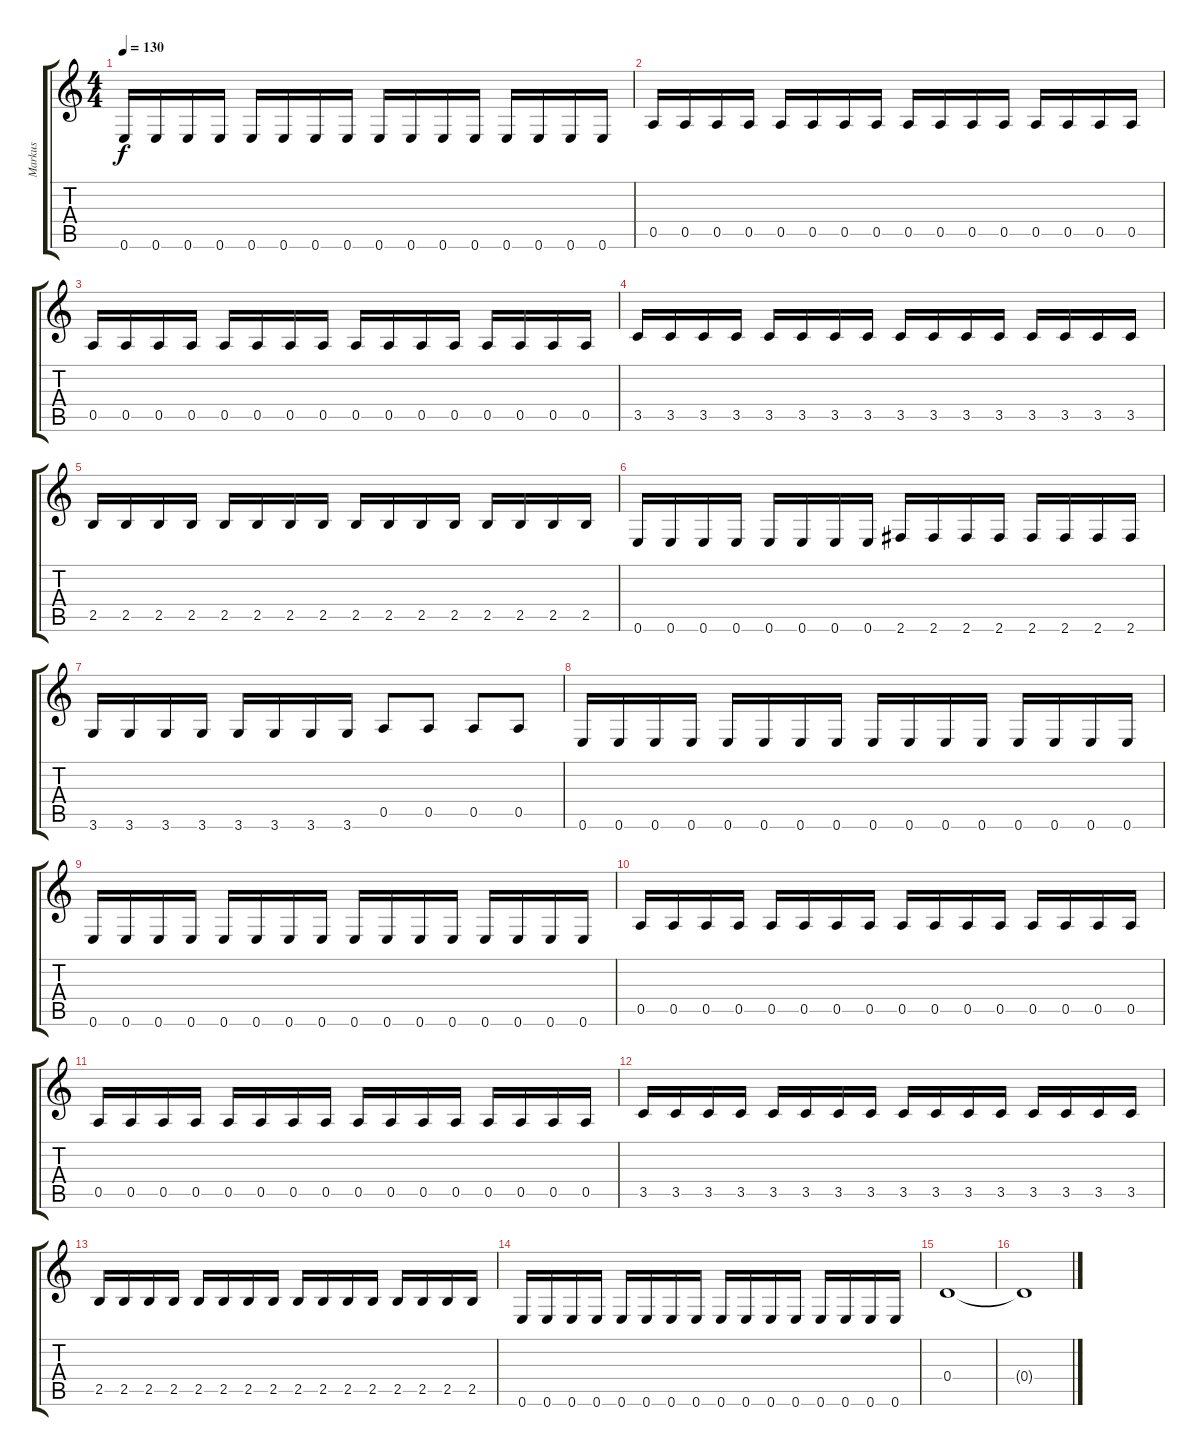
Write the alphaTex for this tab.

\track ("Markus" "Markus") {instrument electricbasspick}
\staff {score tabs}
\tuning (E4 B3 G3 D3 A2 E2) {hide}
\ts (4 4)
\tempo 130
\clef g2
\ks c
0.6.16{dy f} 0.6.16 0.6.16 0.6.16 0.6.16 0.6.16 0.6.16 0.6.16 0.6.16 0.6.16 0.6.16 0.6.16 0.6.16 0.6.16 0.6.16 0.6.16 |
0.5.16 0.5.16 0.5.16 0.5.16 0.5.16 0.5.16 0.5.16 0.5.16 0.5.16 0.5.16 0.5.16 0.5.16 0.5.16 0.5.16 0.5.16 0.5.16 |
0.5.16 0.5.16 0.5.16 0.5.16 0.5.16 0.5.16 0.5.16 0.5.16 0.5.16 0.5.16 0.5.16 0.5.16 0.5.16 0.5.16 0.5.16 0.5.16 |
3.5.16 3.5.16 3.5.16 3.5.16 3.5.16 3.5.16 3.5.16 3.5.16 3.5.16 3.5.16 3.5.16 3.5.16 3.5.16 3.5.16 3.5.16 3.5.16 |
2.5.16 2.5.16 2.5.16 2.5.16 2.5.16 2.5.16 2.5.16 2.5.16 2.5.16 2.5.16 2.5.16 2.5.16 2.5.16 2.5.16 2.5.16 2.5.16 |
0.6.16 0.6.16 0.6.16 0.6.16 0.6.16 0.6.16 0.6.16 0.6.16 2.6.16 2.6.16 2.6.16 2.6.16 2.6.16 2.6.16 2.6.16 2.6.16 |
3.6.16 3.6.16 3.6.16 3.6.16 3.6.16 3.6.16 3.6.16 3.6.16 0.5.8 0.5.8 0.5.8 0.5.8 |
0.6.16 0.6.16 0.6.16 0.6.16 0.6.16 0.6.16 0.6.16 0.6.16 0.6.16 0.6.16 0.6.16 0.6.16 0.6.16 0.6.16 0.6.16 0.6.16 |
0.6.16 0.6.16 0.6.16 0.6.16 0.6.16 0.6.16 0.6.16 0.6.16 0.6.16 0.6.16 0.6.16 0.6.16 0.6.16 0.6.16 0.6.16 0.6.16 |
0.5.16 0.5.16 0.5.16 0.5.16 0.5.16 0.5.16 0.5.16 0.5.16 0.5.16 0.5.16 0.5.16 0.5.16 0.5.16 0.5.16 0.5.16 0.5.16 |
0.5.16 0.5.16 0.5.16 0.5.16 0.5.16 0.5.16 0.5.16 0.5.16 0.5.16 0.5.16 0.5.16 0.5.16 0.5.16 0.5.16 0.5.16 0.5.16 |
3.5.16 3.5.16 3.5.16 3.5.16 3.5.16 3.5.16 3.5.16 3.5.16 3.5.16 3.5.16 3.5.16 3.5.16 3.5.16 3.5.16 3.5.16 3.5.16 |
2.5.16 2.5.16 2.5.16 2.5.16 2.5.16 2.5.16 2.5.16 2.5.16 2.5.16 2.5.16 2.5.16 2.5.16 2.5.16 2.5.16 2.5.16 2.5.16 |
0.6.16 0.6.16 0.6.16 0.6.16 0.6.16 0.6.16 0.6.16 0.6.16 0.6.16 0.6.16 0.6.16 0.6.16 0.6.16 0.6.16 0.6.16 0.6.16 |
0.4.1 |
0.4{t}.1
